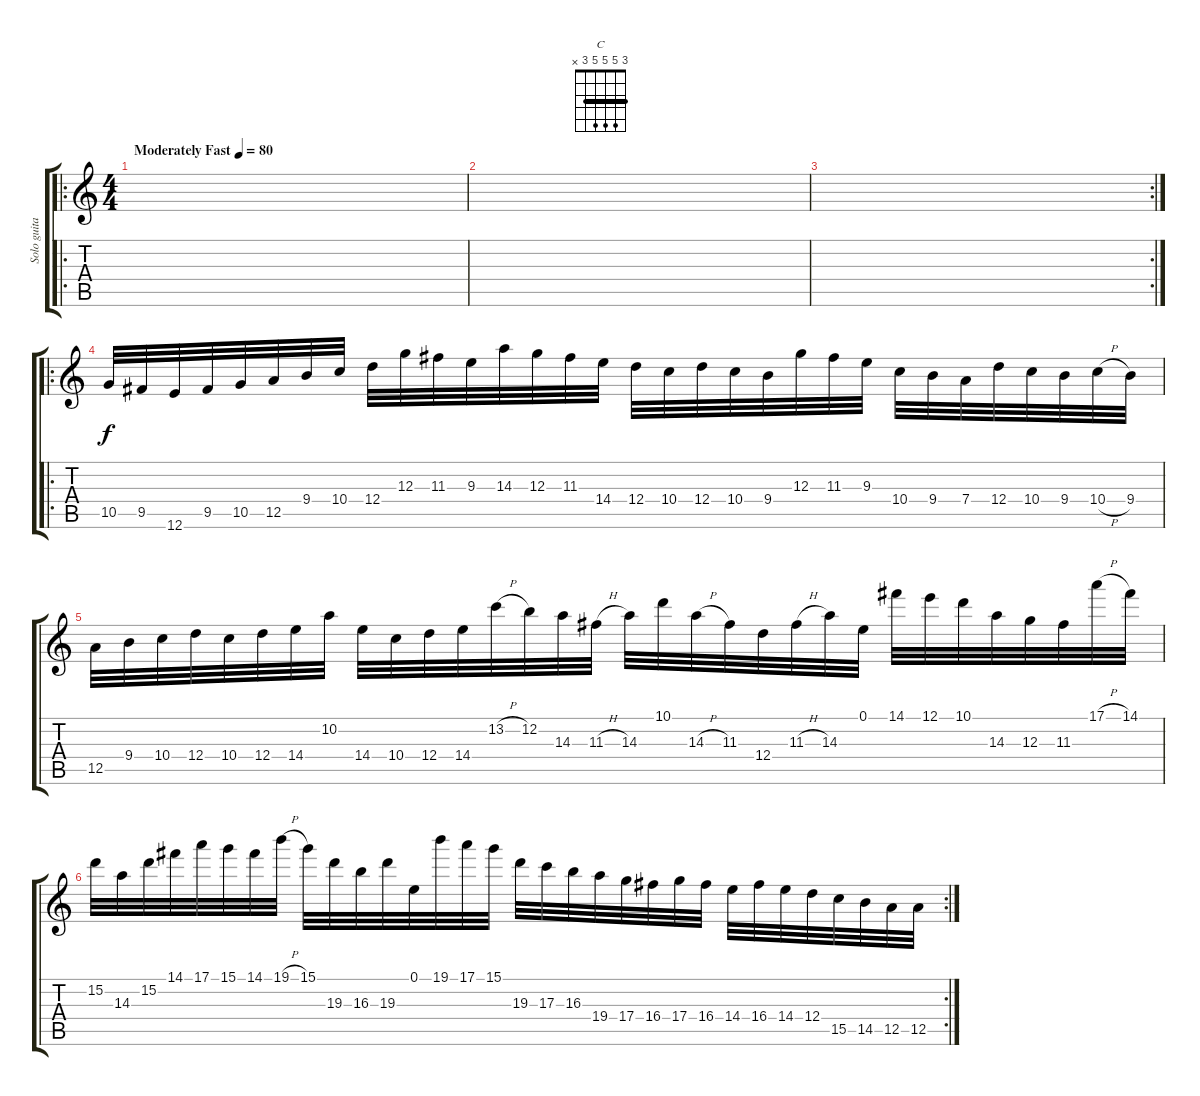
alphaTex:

\track ("Solo guitar 2" "Solo guita") {instrument acousticguitarsteel}
\staff {score tabs}
\tuning (E4 B3 G3 D3 A2 E2) {hide}
\chord ("C" 3 5 5 5 3 x) {barre 3}
\ro
\ts (4 4)
\tempo (80 "Moderately Fast")
\clef g2
\ks c
|
|
\rc 2
|
\ro
10.5.32 9.5.32 12.6.32 9.5.32 10.5.32 12.5.32 9.4.32 10.4.32 12.4.32 12.3.32 11.3.32 9.3.32 14.3.32 12.3.32 11.3.32 14.4.32 12.4.32 10.4.32 12.4.32 10.4.32 9.4.32 12.3.32 11.3.32 9.3.32 10.4.32 9.4.32 7.4.32 12.4.32 10.4.32 9.4.32 10.4{h}.32 9.4.32 |
12.5.32 9.4.32 10.4.32 12.4.32 10.4.32 12.4.32 14.4.32 10.2.32 14.4.32 10.4.32 12.4.32 14.4.32 13.2{h}.32 12.2.32 14.3.32 11.3{h}.32 14.3.32 10.1.32 14.3{h}.32 11.3.32 12.4.32 11.3{h}.32 14.3.32 0.1.32 14.1.32 12.1.32 10.1.32 14.3.32 12.3.32 11.3.32 17.1{h}.32 14.1.32 |
\rc 2
15.2.32 14.3.32 15.2.32 14.1.32 17.1.32 15.1.32 14.1.32 19.1{h}.32 15.1.32 19.3.32 16.3.32 19.3.32 0.1.32 19.1.32 17.1.32 15.1.32 19.3.32 17.3.32 16.3.32 19.4.32 17.4.32 16.4.32 17.4.32 16.4.32 14.4.32 16.4.32 14.4.32 12.4.32 15.5.32 14.5.32 12.5.32 12.5.32
